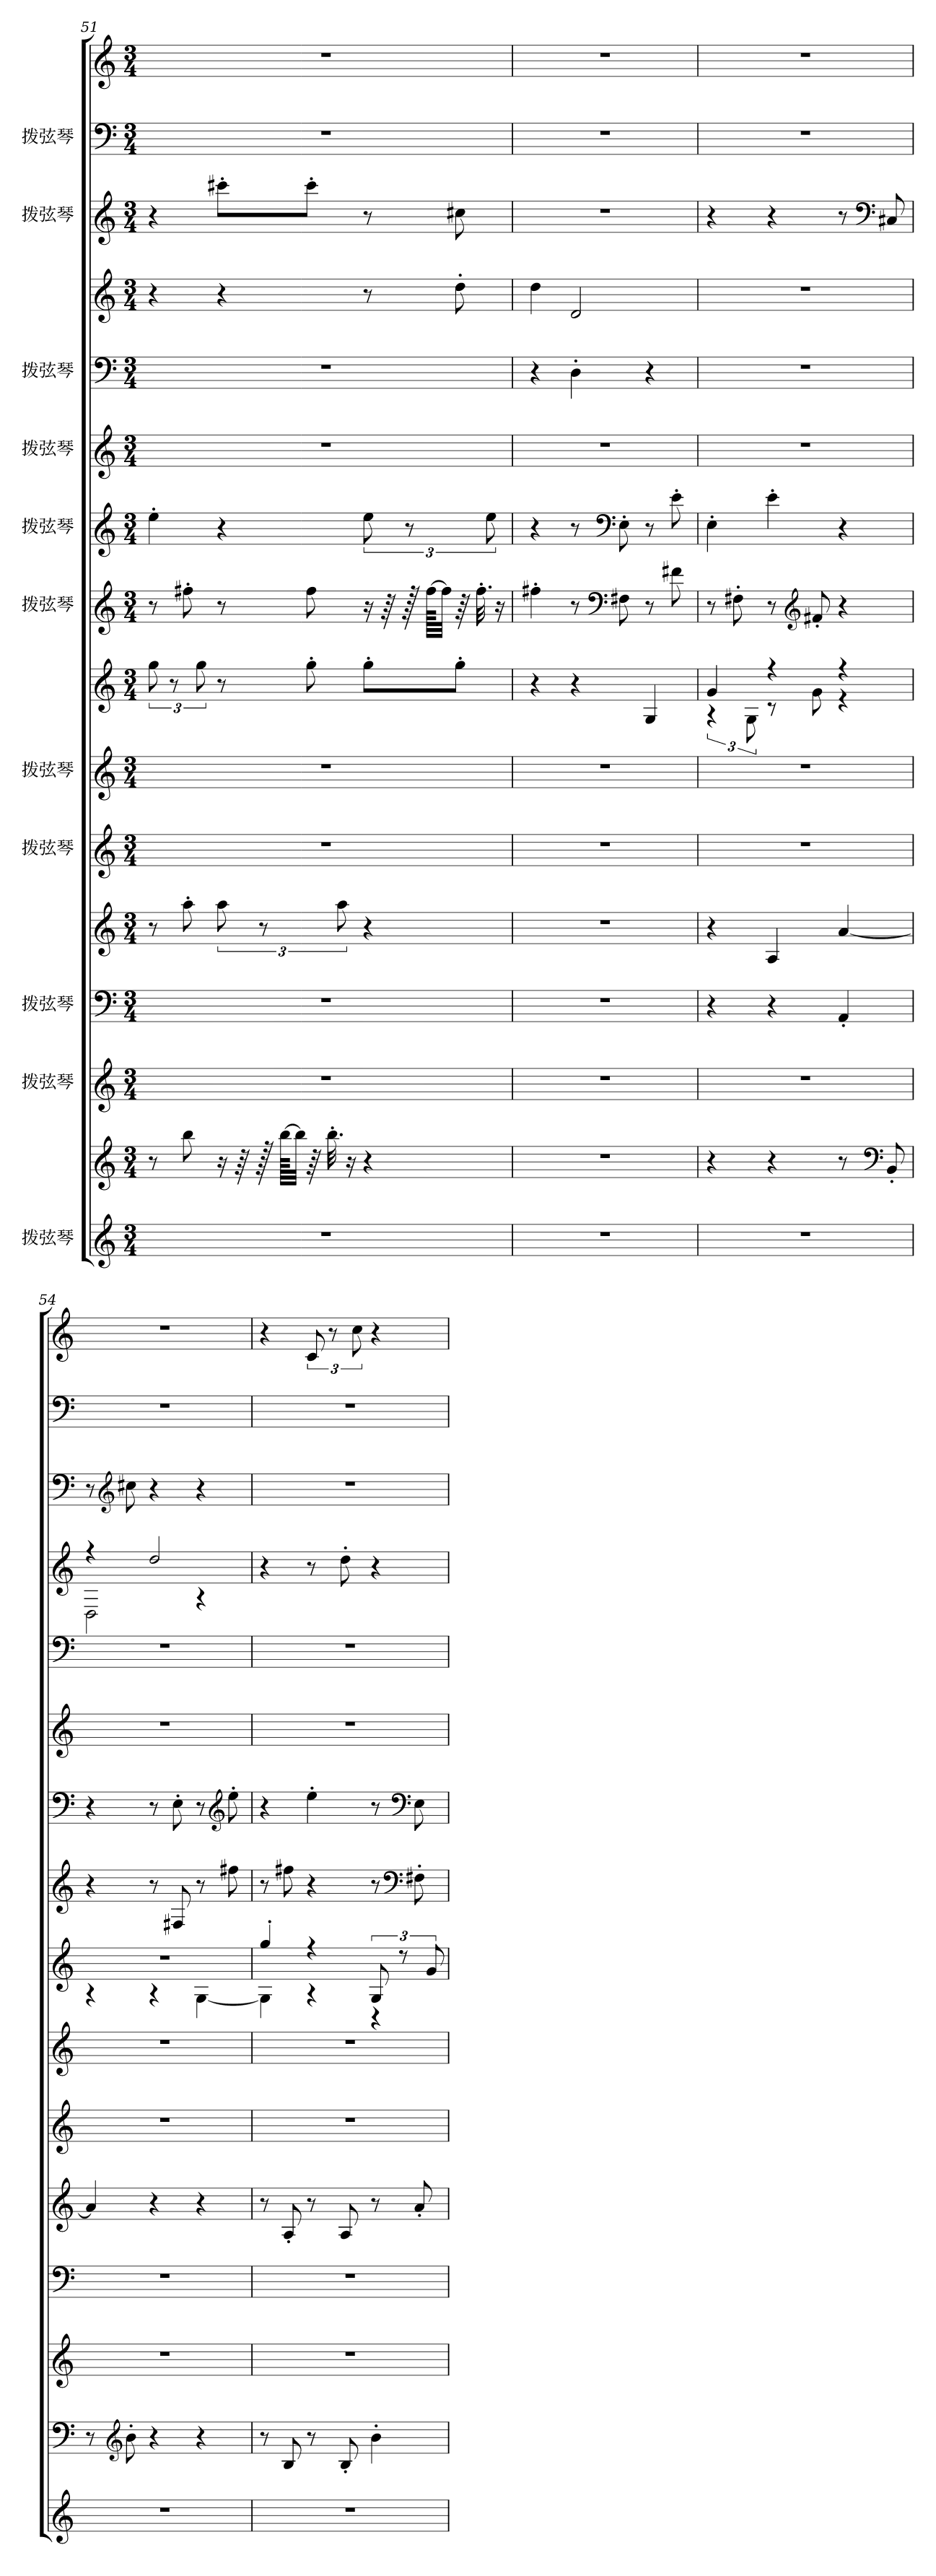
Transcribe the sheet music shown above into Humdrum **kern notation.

**kern	**kern	**kern	**kern	**kern	**kern	**kern	**kern	**kern	**kern	**kern	**kern	**kern	**kern	**kern	**kern
*part11	*part11	*part10	*part9	*part9	*part8	*part7	*part7	*part6	*part5	*part4	*part3	*part3	*part2	*part1	*part1
*staff16	*staff15	*staff14	*staff13	*staff12	*staff11	*staff10	*staff9	*staff8	*staff7	*staff6	*staff5	*staff4	*staff3	*staff2	*staff1
*I"拨弦琴	*	*I"拨弦琴	*I"拨弦琴	*	*I"拨弦琴	*I"拨弦琴	*	*I"拨弦琴	*I"拨弦琴	*I"拨弦琴	*I"拨弦琴	*	*I"拨弦琴	*I"拨弦琴	*
*clefG2	*clefG2	*clefG2	*clefF4	*clefG2	*clefG2	*clefG2	*clefG2	*clefG2	*clefG2	*clefG2	*clefF4	*clefG2	*clefG2	*clefF4	*clefG2
*k[]	*k[]	*k[]	*k[]	*k[]	*k[]	*k[]	*k[]	*k[]	*k[]	*k[]	*k[]	*k[]	*k[]	*k[]	*k[]
*M3/4	*M3/4	*M3/4	*M3/4	*M3/4	*M3/4	*M3/4	*M3/4	*M3/4	*M3/4	*M3/4	*M3/4	*M3/4	*M3/4	*M3/4	*M3/4
=51	=51	=51	=51	=51	=51	=51	=51	=51	=51	=51	=51	=51	=51	=51	=51
2.r	8r	2.r	2.r	8r	2.r	2.r	12gg\	8r	4ee'\	2.r	2.r	4r	4r	2.r	2.r
.	.	.	.	.	.	.	12r	.	.	.	.	.	.	.	.
.	8bb\	.	.	8aa'\	.	.	.	8ff#X'\	.	.	.	.	.	.	.
.	.	.	.	.	.	.	12gg\	.	.	.	.	.	.	.	.
.	16r	.	.	12aa\	.	.	8r	8r	4r	.	.	4r	8ccc#X'\L	.	.
.	64r	.	.	.	.	.	.	.	.	.	.	.	.	.	.
.	128r	.	.	.	.	.	.	.	.	.	.	.	.	.	.
.	.	.	.	12r	.	.	.	.	.	.	.	.	.	.	.
.	[128bb\KKLLL	.	.	.	.	.	.	.	.	.	.	.	.	.	.
.	32bb\JJJ]	.	.	.	.	.	.	.	.	.	.	.	.	.	.
.	64r	.	.	.	.	.	8gg'\	8ff#\	.	.	.	.	8ccc#'\J	.	.
.	32.bb'\	.	.	.	.	.	.	.	.	.	.	.	.	.	.
.	.	.	.	12aa\	.	.	.	.	.	.	.	.	.	.	.
.	16r	.	.	.	.	.	.	.	.	.	.	.	.	.	.
.	4r	.	.	4r	.	.	8gg'\L	16r	12ee\	.	.	8r	8r	.	.
.	.	.	.	.	.	.	.	64r	.	.	.	.	.	.	.
.	.	.	.	.	.	.	.	128r	.	.	.	.	.	.	.
.	.	.	.	.	.	.	.	.	12r	.	.	.	.	.	.
.	.	.	.	.	.	.	.	[128ff#\KKLLL	.	.	.	.	.	.	.
.	.	.	.	.	.	.	.	32ff#\JJJ]	.	.	.	.	.	.	.
.	.	.	.	.	.	.	8gg'\J	64r	.	.	.	8dd'\	8cc#X\	.	.
.	.	.	.	.	.	.	.	32.ff#'\	.	.	.	.	.	.	.
.	.	.	.	.	.	.	.	.	12ee\	.	.	.	.	.	.
.	.	.	.	.	.	.	.	16r	.	.	.	.	.	.	.
!!LO:PB:g=z
=52	=52	=52	=52	=52	=52	=52	=52	=52	=52	=52	=52	=52	=52	=52	=52
2.r	2.r	2.r	2.r	2.r	2.r	2.r	4r	4ff#X'\	4r	2.r	4r	4dd\	2.r	2.r	2.r
.	.	.	.	.	.	.	4r	8r	8r	.	4D'\	2d/	.	.	.
*	*	*	*	*	*	*	*	*clefF4	*clefF4	*	*	*	*	*	*
.	.	.	.	.	.	.	.	8F#X\	8E'\	.	.	.	.	.	.
.	.	.	.	.	.	.	4G/	8r	8r	.	4r	.	.	.	.
.	.	.	.	.	.	.	.	8f#X\	8e'\	.	.	.	.	.	.
=53	=53	=53	=53	=53	=53	=53	=53	=53	=53	=53	=53	=53	=53	=53	=53
*	*	*	*	*	*	*	*^	*	*	*	*	*	*	*	*
2.r	4r	2.r	4r	4r	2.r	2.r	4g/	6r	8r	4E'\	2.r	2.r	2.r	4r	2.r	2.r
.	.	.	.	.	.	.	.	.	8F#X'\	.	.	.	.	.	.	.
.	.	.	.	.	.	.	.	12G\	.	.	.	.	.	.	.	.
.	4r	.	4r	4A/	.	.	4r	8r	8r	4e'\	.	.	.	4r	.	.
*	*	*	*	*	*	*	*	*	*clefG2	*	*	*	*	*	*	*
.	.	.	.	.	.	.	.	8g\	8f#X'/	.	.	.	.	.	.	.
.	8r	.	4AA'/	[4a/	.	.	4r	4r	4r	4r	.	.	.	8r	.	.
*	*clefF4	*	*	*	*	*	*	*	*	*	*	*	*	*clefF4	*	*
.	8BB'/	.	.	.	.	.	.	.	.	.	.	.	.	8C#X/	.	.
=54	=54	=54	=54	=54	=54	=54	=54	=54	=54	=54	=54	=54	=54	=54	=54	=54
*	*	*	*	*	*	*	*	*	*	*	*	*	*^	*	*	*
2.r	8r	2.r	2.r	4a/]	2.r	2.r	2.r	4r	4r	4r	2.r	2.r	4r	2D\	8r	2.r	2.r
*	*clefG2	*	*	*	*	*	*	*	*	*	*	*	*	*	*clefG2	*	*
.	8b'\	.	.	.	.	.	.	.	.	.	.	.	.	.	8cc#X\	.	.
.	4r	.	.	4r	.	.	.	4r	8r	8r	.	.	2dd/	.	4r	.	.
.	.	.	.	.	.	.	.	.	8F#X/	8E'\	.	.	.	.	.	.	.
.	4r	.	.	4r	.	.	.	[4G\	8r	8r	.	.	.	4r	4r	.	.
*	*	*	*	*	*	*	*	*	*	*clefG2	*	*	*	*	*	*	*
.	.	.	.	.	.	.	.	.	8ff#X\	8ee'\	.	.	.	.	.	.	.
*	*	*	*	*	*	*	*	*	*	*	*	*	*v	*v	*	*	*
!!LO:PB:g=z
=55	=55	=55	=55	=55	=55	=55	=55	=55	=55	=55	=55	=55	=55	=55	=55	=55
2.r	8r	2.r	2.r	8r	2.r	2.r	4gg'/	4G\]	8r	4r	2.r	2.r	4r	2.r	2.r	4r
.	8B/	.	.	8A'/	.	.	.	.	8ff#X\	.	.	.	.	.	.	.
.	8r	.	.	8r	.	.	4r	4r	4r	4ee'\	.	.	8r	.	.	12c/
.	.	.	.	.	.	.	.	.	.	.	.	.	.	.	.	12r
.	8B'/	.	.	8A/	.	.	.	.	.	.	.	.	8dd'\	.	.	.
.	.	.	.	.	.	.	.	.	.	.	.	.	.	.	.	12cc\
.	4b'\	.	.	8r	.	.	12G/	4r	8r	8r	.	.	4r	.	.	4r
.	.	.	.	.	.	.	12r	.	.	.	.	.	.	.	.	.
*	*	*	*	*	*	*	*	*	*clefF4	*clefF4	*	*	*	*	*	*
.	.	.	.	8a'/	.	.	.	.	8F#X'\	8E\	.	.	.	.	.	.
.	.	.	.	.	.	.	12g/	.	.	.	.	.	.	.	.	.
*	*	*	*	*	*	*	*v	*v	*	*	*	*	*	*	*	*
=	=	=	=	=	=	=	=	=	=	=	=	=	=	=	=
*-	*-	*-	*-	*-	*-	*-	*-	*-	*-	*-	*-	*-	*-	*-	*-
